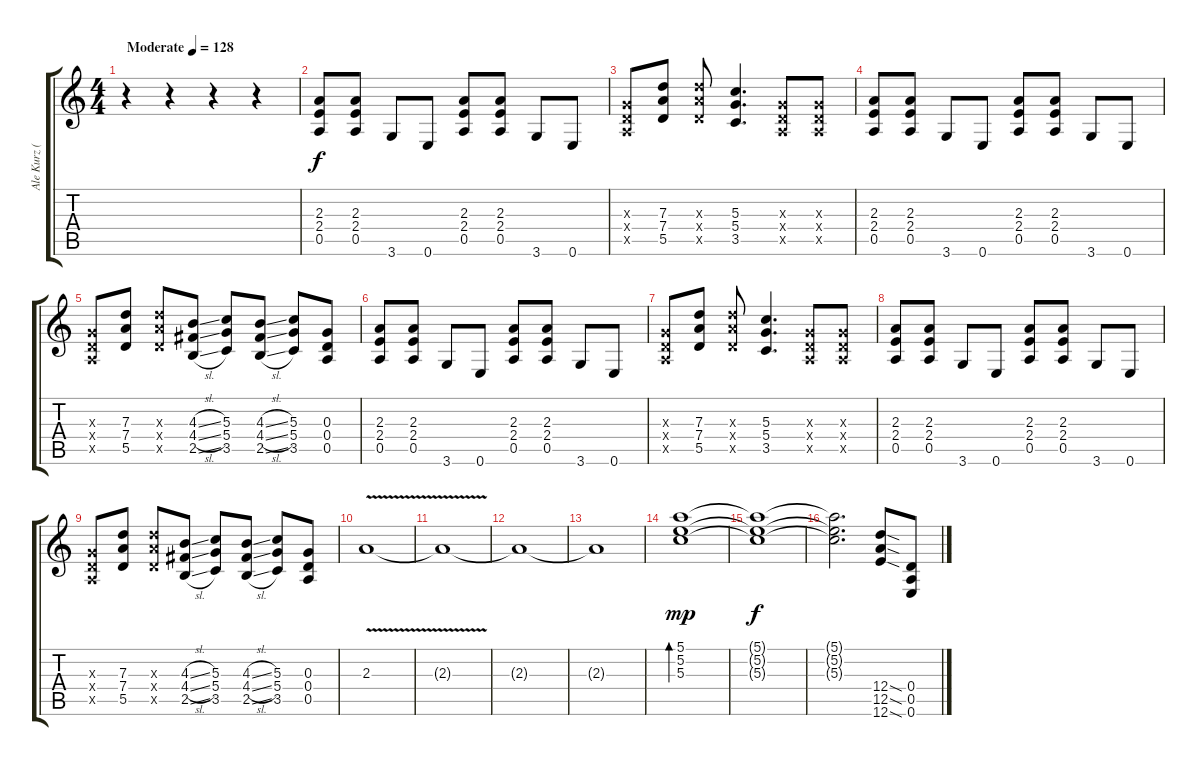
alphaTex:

\track ("Ale Kurz (Guitarra)" "Ale Kurz (") {instrument overdrivenguitar}
\staff {score tabs}
\tuning (E4 B3 G3 D3 A2 E2) {hide}
\ts (4 4)
\tempo (128 "Moderate")
\clef g2
\ks c
r.4{dy f instrument overdrivenguitar} r.4 r.4 r.4 |
(2.3 2.4 0.5).8 (2.3 2.4 0.5).8 3.6.8 0.6.8 (2.3 2.4 0.5).8 (2.3 2.4 0.5).8 3.6.8 0.6.8 |
(0.3{x} 0.4{x} 0.5{x}).8 (7.3 7.4 5.5).8 (7.3{x} 7.4{x} 5.5{x}).8 (5.3 5.4 3.5).4{d} (0.3{x} 0.4{x} 0.5{x}).8 (0.3{x} 0.4{x} 0.5{x}).8 |
(2.3 2.4 0.5).8 (2.3 2.4 0.5).8 3.6.8 0.6.8 (2.3 2.4 0.5).8 (2.3 2.4 0.5).8 3.6.8 0.6.8 |
(0.3{x} 0.4{x} 0.5{x}).8 (7.3 7.4 5.5).8 (7.3{x} 7.4{x} 5.5{x}).8 (4.3{sl} 4.4{sl} 2.5{sl}).8 (5.3 5.4 3.5).8 (4.3{sl} 4.4{sl} 2.5{sl}).8 (5.3 5.4 3.5).8 (0.3 0.4 0.5).8 |
(2.3 2.4 0.5).8 (2.3 2.4 0.5).8 3.6.8 0.6.8 (2.3 2.4 0.5).8 (2.3 2.4 0.5).8 3.6.8 0.6.8 |
(0.3{x} 0.4{x} 0.5{x}).8 (7.3 7.4 5.5).8 (7.3{x} 7.4{x} 5.5{x}).8 (5.3 5.4 3.5).4{d} (0.3{x} 0.4{x} 0.5{x}).8 (0.3{x} 0.4{x} 0.5{x}).8 |
(2.3 2.4 0.5).8 (2.3 2.4 0.5).8 3.6.8 0.6.8 (2.3 2.4 0.5).8 (2.3 2.4 0.5).8 3.6.8 0.6.8 |
(0.3{x} 0.4{x} 0.5{x}).8 (7.3 7.4 5.5).8 (7.3{x} 7.4{x} 5.5{x}).8 (4.3{sl} 4.4{sl} 2.5{sl}).8 (5.3 5.4 3.5).8 (4.3{sl} 4.4{sl} 2.5{sl}).8 (5.3 5.4 3.5).8 (0.3 0.4 0.5).8 |
2.3{v}.1 |
2.3{t}.1 |
2.3{t}.1 |
2.3{t}.1 |
(5.1 5.2 5.3).1{bd 30 dy mp} |
(5.1{t} 5.2{t} 5.3{t}).1{dy f} |
(5.1{t} 5.2{t} 5.3{t}).2{d} (12.4{sod} 12.5{sod} 12.6{sod}).8 (0.4 0.5 0.6).8
